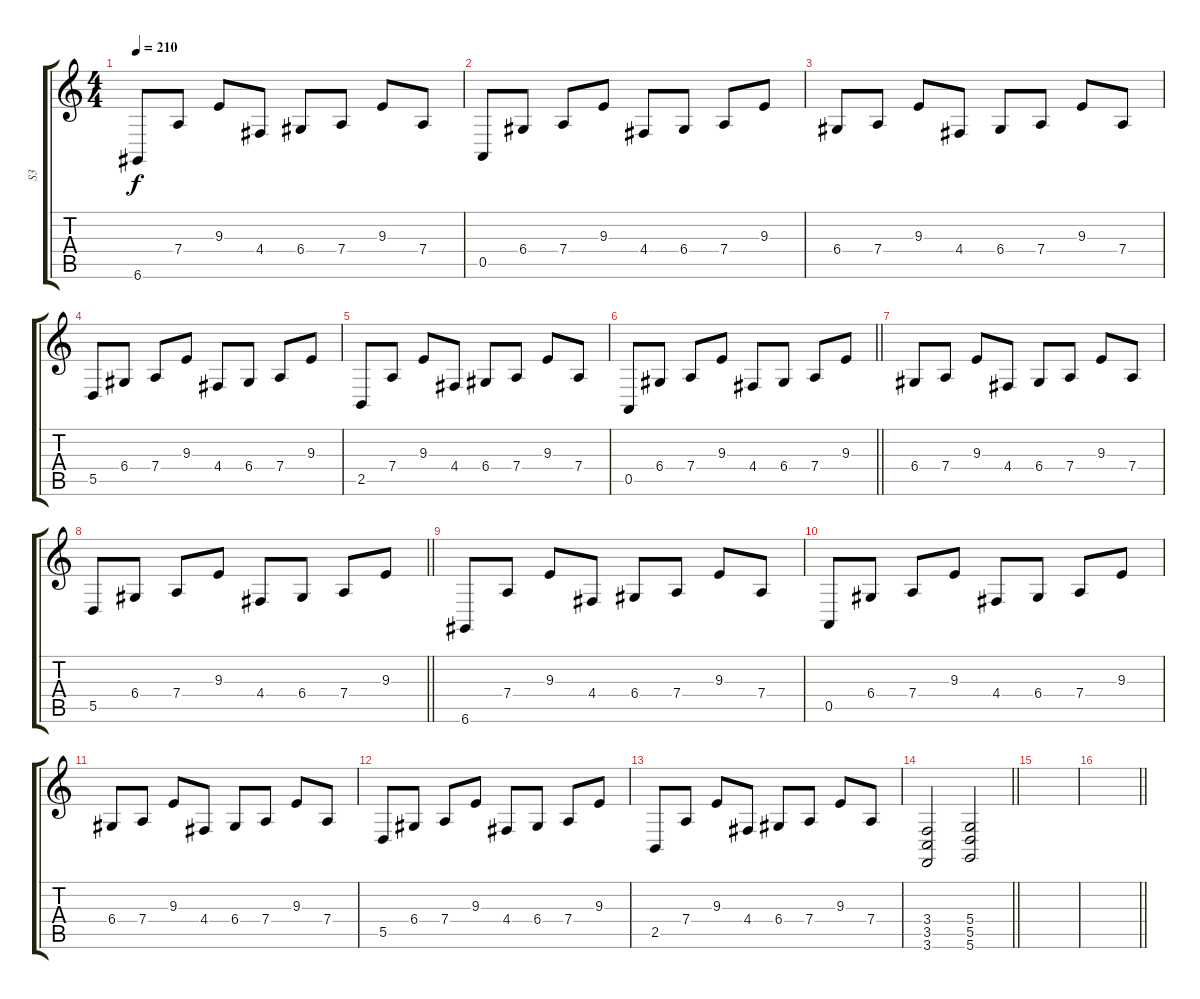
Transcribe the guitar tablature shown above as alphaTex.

\track ("S3" "S3") {instrument fx1rain}
\staff {score tabs}
\tuning (E4 B3 G3 D3 A2 D2) {hide}
\ts (4 4)
\tempo 210
\clef g2
\ks c
6.6.8{dy f} 7.4.8 9.3.8 4.4.8 6.4.8 7.4.8 9.3.8 7.4.8 |
0.5.8 6.4.8 7.4.8 9.3.8 4.4.8 6.4.8 7.4.8 9.3.8 |
6.4.8 7.4.8 9.3.8 4.4.8 6.4.8 7.4.8 9.3.8 7.4.8 |
5.5.8 6.4.8 7.4.8 9.3.8 4.4.8 6.4.8 7.4.8 9.3.8 |
2.5.8 7.4.8 9.3.8 4.4.8 6.4.8 7.4.8 9.3.8 7.4.8 |
\barLineRight lightlight
0.5.8 6.4.8 7.4.8 9.3.8 4.4.8 6.4.8 7.4.8 9.3.8 |
\section ("" "")
6.4.8 7.4.8 9.3.8 4.4.8 6.4.8 7.4.8 9.3.8 7.4.8 |
\barLineRight lightlight
5.5.8 6.4.8 7.4.8 9.3.8 4.4.8 6.4.8 7.4.8 9.3.8 |
6.6.8 7.4.8 9.3.8 4.4.8 6.4.8 7.4.8 9.3.8 7.4.8 |
0.5.8 6.4.8 7.4.8 9.3.8 4.4.8 6.4.8 7.4.8 9.3.8 |
6.4.8 7.4.8 9.3.8 4.4.8 6.4.8 7.4.8 9.3.8 7.4.8 |
5.5.8 6.4.8 7.4.8 9.3.8 4.4.8 6.4.8 7.4.8 9.3.8 |
2.5.8 7.4.8 9.3.8 4.4.8 6.4.8 7.4.8 9.3.8 7.4.8 |
\barLineRight lightlight
(3.4 3.5 3.6).2 (5.4 5.5 5.6).2 |
\section ("" "")
|
\barLineRight lightlight
